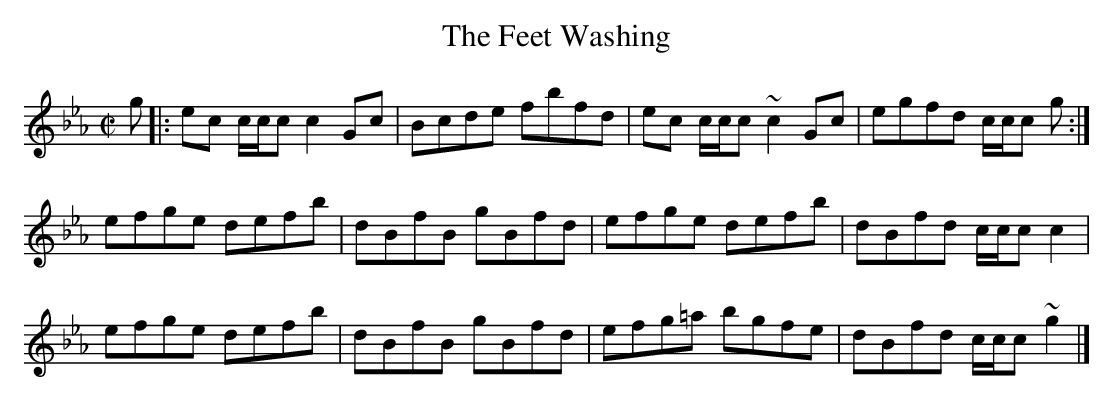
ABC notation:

X:1
T:Feet Washing, The
M:C|
L:1/8
K:C Minor
g|:ec c/c/c c2 Gc|Bcde fbfd|ec c/c/c ~c2 Gc|egfd c/c/c g:|
efge defb|dBfB gBfd|efge defb|dBfd c/c/c c2|
efge defb|dBfB gBfd|efg=a bgfe|dBfd c/c/c ~g2|]
